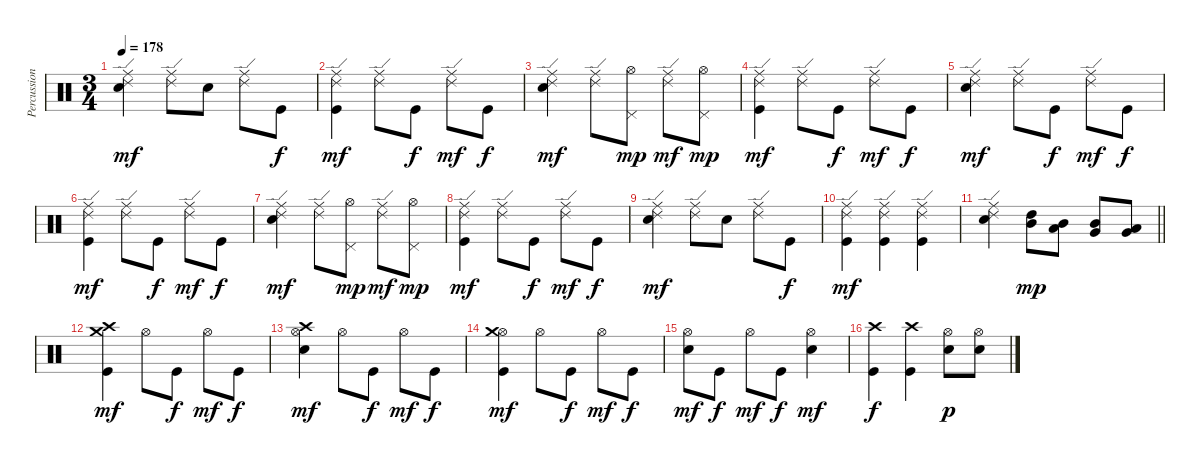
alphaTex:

\track ("Percussions" "Percussion") {instrument percussion}
\staff {score}
\articulation defaults
\ts (3 4)
\tempo 178
\clef neutral
\ks c
("Electric Snare (hit)" "Ride (middle)" "Ride (edge) 2").4{dy mf} ("Ride (middle)" "Ride (edge) 2").8 "Electric Snare (hit)".8 ("Ride (middle)" "Ride (edge) 2").8 "Kick (hit)".8{dy f} |
("Kick (hit)" "Ride (middle)" "Ride (edge) 2").4{dy mf} ("Ride (middle)" "Ride (edge) 2").8 "Kick (hit)".8{dy f} ("Ride (middle)" "Ride (edge) 2").8{dy mf} "Kick (hit)".8{dy f} |
("Electric Snare (hit)" "Ride (middle)" "Ride (edge) 2").4{dy mf} ("Ride (middle)" "Ride (edge) 2").8 ("Hi-Hat (open)" "Pedal Hi-Hat (hit)").8{dy mp} ("Ride (middle)" "Ride (edge) 2").8{dy mf} ("Hi-Hat (open)" "Pedal Hi-Hat (hit)").8{dy mp} |
("Kick (hit)" "Ride (middle)" "Ride (edge) 2").4{dy mf} ("Ride (middle)" "Ride (edge) 2").8 "Kick (hit)".8{dy f} ("Ride (middle)" "Ride (edge) 2").8{dy mf} "Kick (hit)".8{dy f} |
("Electric Snare (hit)" "Ride (middle)" "Ride (edge) 2").4{dy mf} ("Ride (middle)" "Ride (edge) 2").8 "Kick (hit)".8{dy f} ("Ride (middle)" "Ride (edge) 2").8{dy mf} "Kick (hit)".8{dy f} |
("Kick (hit)" "Ride (middle)" "Ride (edge) 2").4{dy mf} ("Ride (middle)" "Ride (edge) 2").8 "Kick (hit)".8{dy f} ("Ride (middle)" "Ride (edge) 2").8{dy mf} "Kick (hit)".8{dy f} |
("Electric Snare (hit)" "Ride (middle)" "Ride (edge) 2").4{dy mf} ("Ride (middle)" "Ride (edge) 2").8 ("Hi-Hat (open)" "Pedal Hi-Hat (hit)").8{dy mp} ("Ride (middle)" "Ride (edge) 2").8{dy mf} ("Hi-Hat (open)" "Pedal Hi-Hat (hit)").8{dy mp} |
("Kick (hit)" "Ride (middle)" "Ride (edge) 2").4{dy mf} ("Ride (middle)" "Ride (edge) 2").8 "Kick (hit)".8{dy f} ("Ride (middle)" "Ride (edge) 2").8{dy mf} "Kick (hit)".8{dy f} |
("Electric Snare (hit)" "Ride (middle)" "Ride (edge) 2").4{dy mf} ("Ride (middle)" "Ride (edge) 2").8 "Electric Snare (hit)".8 ("Ride (middle)" "Ride (edge) 2").8 "Kick (hit)".8{dy f} |
("Kick (hit)" "Ride (middle)" "Ride (edge) 2").4{dy mf} ("Kick (hit)" "Ride (middle)" "Ride (edge) 2").4 ("Kick (hit)" "Ride (middle)" "Ride (edge) 2").4 |
\barLineRight lightlight
("Electric Snare (hit)" "Ride (middle)" "Ride (edge) 2").4 ("Mid Tom (hit)" "High Tom (hit)").8{dy mp} ("Low Tom (hit)" "Mid Tom (hit)").8 ("Very Low Tom (hit)" "Mid Tom (hit)").8 ("Very Low Tom (hit)" "Low Tom (hit)").8 |
("Kick (hit)" "Crash high (hit)" "Crash medium (hit)").4{dy mf} "Hi-Hat (open)".8 "Kick (hit)".8{dy f} "Hi-Hat (open)".8{dy mf} "Kick (hit)".8{dy f} |
("Electric Snare (hit)" "Hi-Hat (open)" "Crash high (hit)").4{dy mf} "Hi-Hat (open)".8 "Kick (hit)".8{dy f} "Hi-Hat (open)".8{dy mf} "Kick (hit)".8{dy f} |
("Kick (hit)" "Hi-Hat (open)" "Crash medium (hit)").4{dy mf} "Hi-Hat (open)".8 "Kick (hit)".8{dy f} "Hi-Hat (open)".8{dy mf} "Kick (hit)".8{dy f} |
("Electric Snare (hit)" "Hi-Hat (open)").8{dy mf} "Kick (hit)".8{dy f} "Hi-Hat (open)".8{dy mf} "Kick (hit)".8{dy f} ("Electric Snare (hit)" "Hi-Hat (open)").4{dy mf} |
("Kick (hit)" "Crash high (hit)").4{dy f} ("Kick (hit)" "Crash high (hit)").4 ("Electric Snare (hit)" "Hi-Hat (open)").8{dy p} ("Electric Snare (hit)" "Hi-Hat (open)").8
